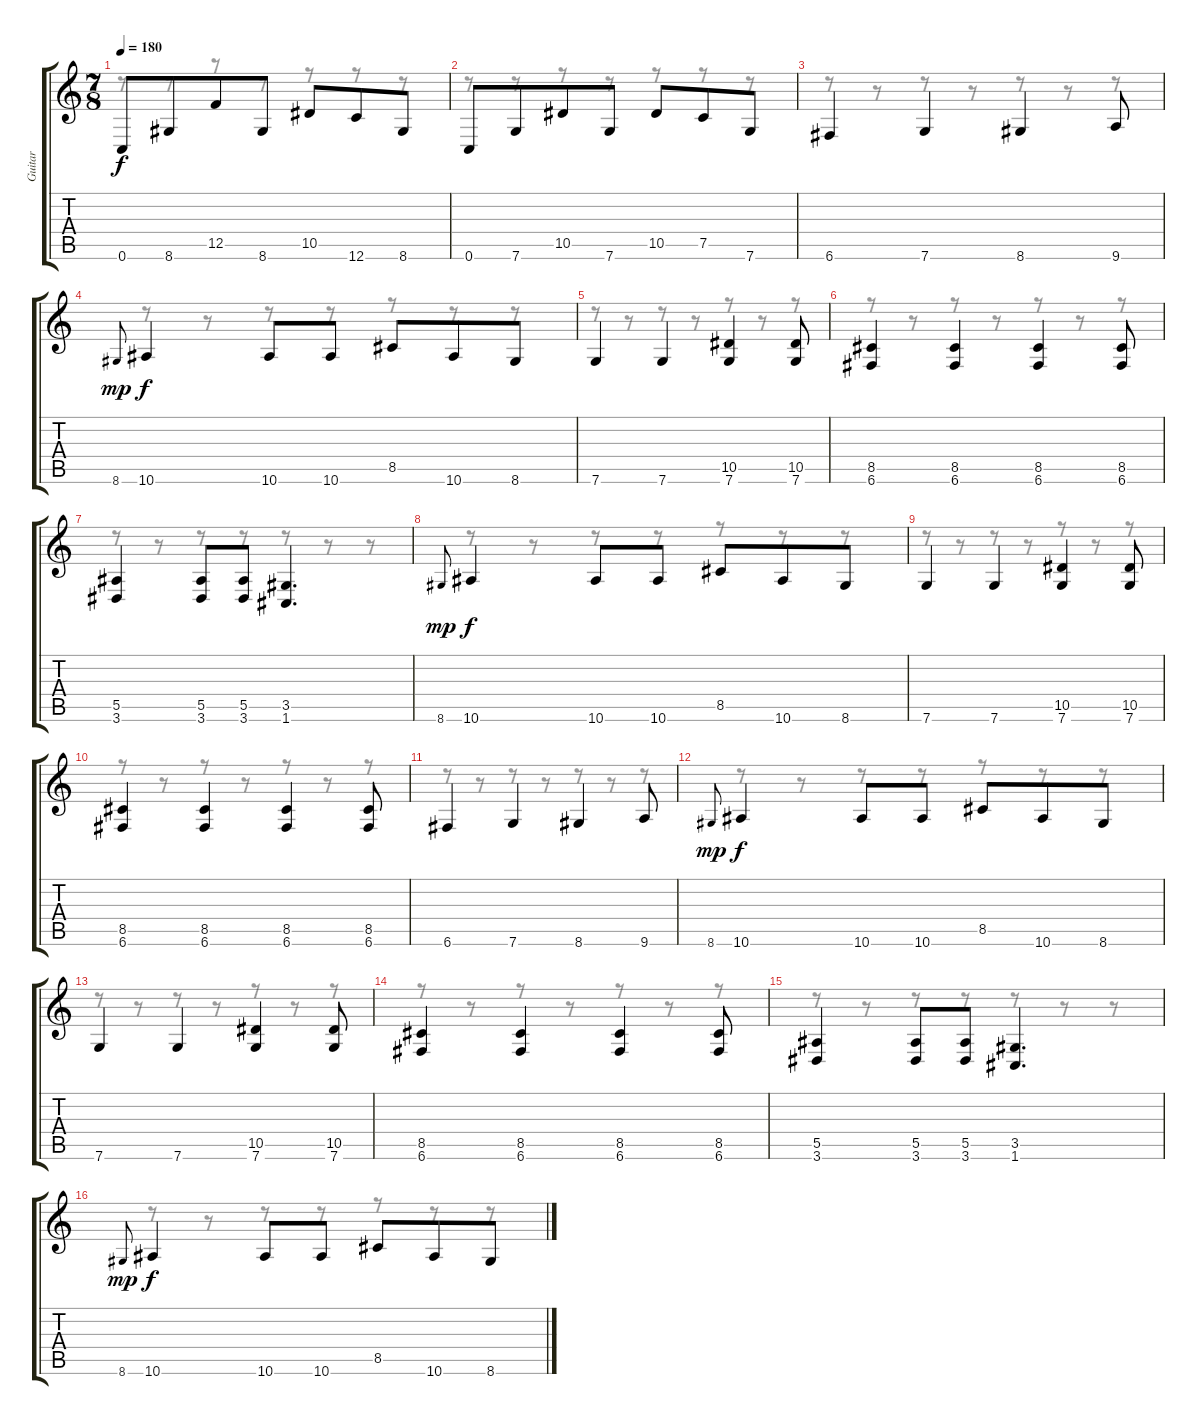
\track ("Guitar" "Guitar") {instrument distortionguitar}
\staff {score tabs}
\tuning (C4 G3 Eb3 Bb2 F2 C2) {hide}
\voice
\ts (7 8)
\tempo 180
\clef g2
\ks c
0.6.8{dy f} 8.6.8 12.5.8 8.6.8 10.5.8 12.6.8 8.6.8 |
0.6.8 7.6.8 10.5.8 7.6.8 10.5.8 7.5.8 7.6.8 |
6.6.4 7.6.4 8.6.4 9.6.8 |
8.6.8{gr onbeat dy mp} 10.6.4{dy f} 10.6.8 10.6.8 8.5.8 10.6.8 8.6.8 |
7.6.4 7.6.4 (10.5 7.6).4 (10.5 7.6).8 |
(8.5 6.6).4 (8.5 6.6).4 (8.5 6.6).4 (8.5 6.6).8 |
(5.5 3.6).4 (5.5 3.6).8 (5.5 3.6).8 (3.5 1.6).4{d} |
8.6.8{gr onbeat dy mp} 10.6.4{dy f} 10.6.8 10.6.8 8.5.8 10.6.8 8.6.8 |
7.6.4 7.6.4 (10.5 7.6).4 (10.5 7.6).8 |
(8.5 6.6).4 (8.5 6.6).4 (8.5 6.6).4 (8.5 6.6).8 |
6.6.4 7.6.4 8.6.4 9.6.8 |
8.6.8{gr onbeat dy mp} 10.6.4{dy f} 10.6.8 10.6.8 8.5.8 10.6.8 8.6.8 |
7.6.4 7.6.4 (10.5 7.6).4 (10.5 7.6).8 |
(8.5 6.6).4 (8.5 6.6).4 (8.5 6.6).4 (8.5 6.6).8 |
(5.5 3.6).4 (5.5 3.6).8 (5.5 3.6).8 (3.5 1.6).4{d} |
8.6.8{gr onbeat dy mp} 10.6.4{dy f} 10.6.8 10.6.8 8.5.8 10.6.8 8.6.8
\voice
\clef g2
\ottava regular
\simile none
\ks c
r.8{dy f} r.8 r.8 r.8 r.8 r.8 r.8 |
r.8 r.8 r.8 r.8 r.8 r.8 r.8 |
r.8 r.8 r.8 r.8 r.8 r.8 r.8 |
r.8 r.8 r.8 r.8 r.8 r.8 r.8 |
r.8 r.8 r.8 r.8 r.8 r.8 r.8 |
r.8 r.8 r.8 r.8 r.8 r.8 r.8 |
r.8 r.8 r.8 r.8 r.8 r.8 r.8 |
r.8 r.8 r.8 r.8 r.8 r.8 r.8 |
r.8 r.8 r.8 r.8 r.8 r.8 r.8 |
r.8 r.8 r.8 r.8 r.8 r.8 r.8 |
r.8 r.8 r.8 r.8 r.8 r.8 r.8 |
r.8 r.8 r.8 r.8 r.8 r.8 r.8 |
r.8 r.8 r.8 r.8 r.8 r.8 r.8 |
r.8 r.8 r.8 r.8 r.8 r.8 r.8 |
r.8 r.8 r.8 r.8 r.8 r.8 r.8 |
r.8 r.8 r.8 r.8 r.8 r.8 r.8
